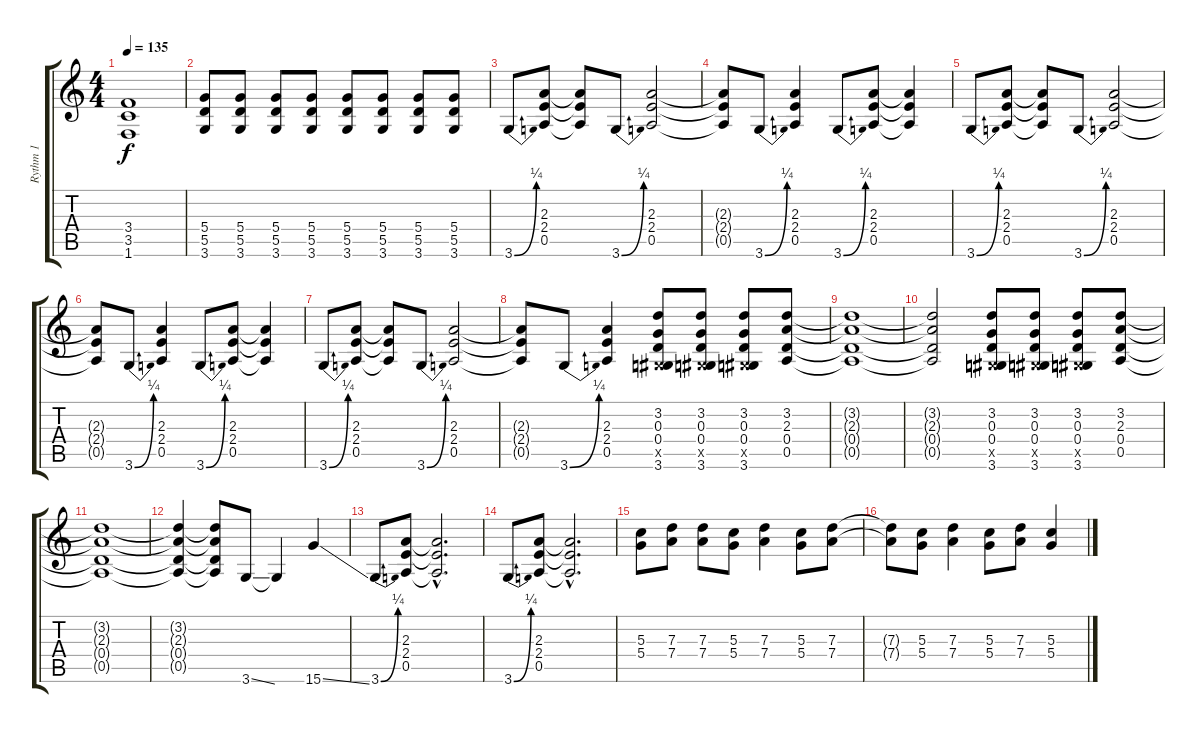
\track ("Rythm 1" "Rythm 1") {instrument overdrivenguitar}
\staff {score tabs}
\tuning (E4 B3 G3 D3 A2 E2) {hide}
\ts (4 4)
\tempo 135
\clef g2
\ks c
(3.4{t} 3.5{t} 1.6{t}).1{dy f} |
(5.4 5.5 3.6).8 (5.4 5.5 3.6).8 (5.4 5.5 3.6).8 (5.4 5.5 3.6).8 (5.4 5.5 3.6).8 (5.4 5.5 3.6).8 (5.4 5.5 3.6).8 (5.4 5.5 3.6).8 |
3.6{be (bend 0 0 60 1)}.8 (2.3 2.4 0.5).8 (2.3{t} 2.4{t} 0.5{t}).8 3.6{be (bend 0 0 60 1)}.8 (2.3 2.4 0.5).2 |
(2.3{t} 2.4{t} 0.5{t}).8 3.6{be (bend 0 0 60 1)}.8 (2.3 2.4 0.5).4 3.6{be (bend 0 0 60 1)}.8 (2.3 2.4 0.5).8 (2.3{t} 2.4{t} 0.5{t}).4 |
3.6{be (bend 0 0 60 1)}.8 (2.3 2.4 0.5).8 (2.3{t} 2.4{t} 0.5{t}).8 3.6{be (bend 0 0 60 1)}.8 (2.3 2.4 0.5).2 |
(2.3{t} 2.4{t} 0.5{t}).8 3.6{be (bend 0 0 60 1)}.8 (2.3 2.4 0.5).4 3.6{be (bend 0 0 60 1)}.8 (2.3 2.4 0.5).8 (2.3{t} 2.4{t} 0.5{t}).4 |
3.6{be (bend 0 0 60 1)}.8 (2.3 2.4 0.5).8 (2.3{t} 2.4{t} 0.5{t}).8 3.6{be (bend 0 0 60 1)}.8 (2.3 2.4 0.5).2 |
(2.3{t} 2.4{t} 0.5{t}).8 3.6{be (bend 0 0 60 1)}.8 (2.3 2.4 0.5).4 (3.2 0.3 0.4 -1.5{x} 3.6).8 (3.2 0.3 0.4 -1.5{x} 3.6).8 (3.2 0.3 0.4 -1.5{x} 3.6).8 (3.2 2.3 0.4 0.5).8 |
(3.2{t} 2.3{t} 0.4{t} 0.5{t}).1 |
(3.2{t} 2.3{t} 0.4{t} 0.5{t}).2 (3.2 0.3 0.4 -1.5{x} 3.6).8 (3.2 0.3 0.4 -1.5{x} 3.6).8 (3.2 0.3 0.4 -1.5{x} 3.6).8 (3.2 2.3 0.4 0.5).8 |
(3.2{t} 2.3{t} 0.4{t} 0.5{t}).1 |
(3.2{t} 2.3{t} 0.4{t} 0.5{t}).4 (3.2{t} 2.3{t} 0.4{t} 0.5{t}).8 3.6{ss}.8 3.6{t}.4 15.6{ss}.4 |
3.6{be (bend 0 0 60 1)}.8 (2.3 2.4 0.5).8 (2.3{hac t} 2.4{hac t} 0.5{hac t}).2{d} |
3.6{be (bend 0 0 60 1)}.8 (2.3 2.4 0.5).8 (2.3{hac t} 2.4{hac t} 0.5{hac t}).2{d} |
(5.3 5.4).8 (7.3 7.4).8 (7.3 7.4).8 (5.3 5.4).8 (7.3 7.4).4 (5.3 5.4).8 (7.3 7.4).8 |
(7.3{t} 7.4{t}).8 (5.3 5.4).8 (7.3 7.4).4 (5.3 5.4).8 (7.3 7.4).8 (5.3 5.4).4
